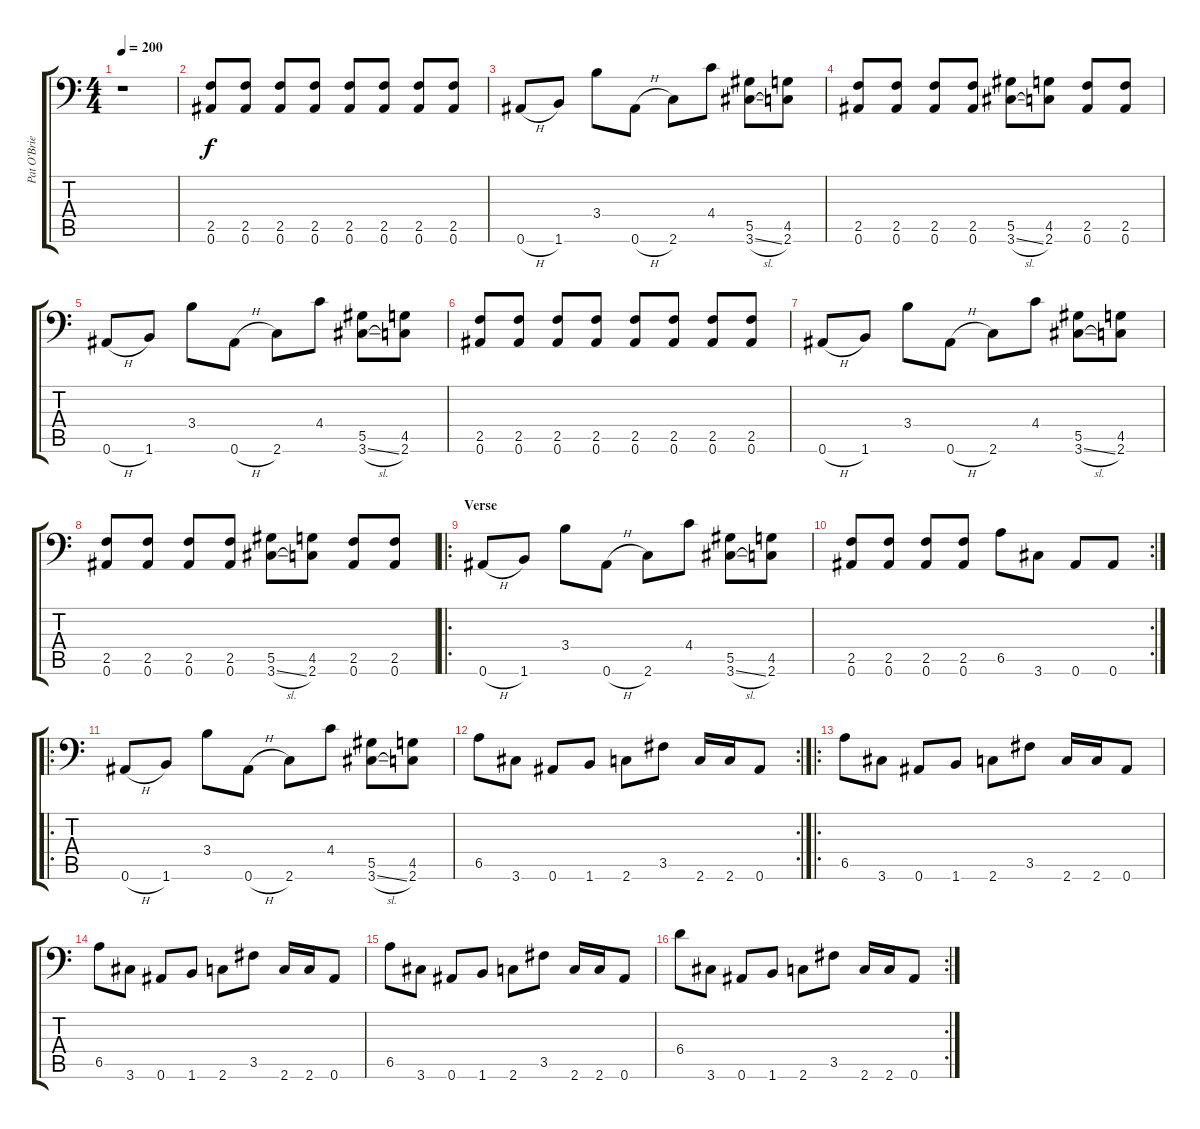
\track ("Pat O'Brien" "Pat O'Brie") {instrument distortionguitar}
\staff {score tabs}
\tuning (Bb3 F3 Db3 Ab2 Eb2 Bb1) {hide}
\ts (4 4)
\tempo 200
\clef f4
\ks c
r.1{dy f instrument distortionguitar} |
(2.5 0.6).8 (2.5 0.6).8 (2.5 0.6).8 (2.5 0.6).8 (2.5 0.6).8 (2.5 0.6).8 (2.5 0.6).8 (2.5 0.6).8 |
0.6{h}.8 1.6.8 3.4.8 0.6{h}.8 2.6.8 4.4.8 (5.5 3.6{sl}).8 (4.5 2.6).8 |
(2.5 0.6).8 (2.5 0.6).8 (2.5 0.6).8 (2.5 0.6).8 (5.5 3.6{sl}).8 (4.5 2.6).8 (2.5 0.6).8 (2.5 0.6).8 |
0.6{h}.8 1.6.8 3.4.8 0.6{h}.8 2.6.8 4.4.8 (5.5 3.6{sl}).8 (4.5 2.6).8 |
(2.5 0.6).8 (2.5 0.6).8 (2.5 0.6).8 (2.5 0.6).8 (2.5 0.6).8 (2.5 0.6).8 (2.5 0.6).8 (2.5 0.6).8 |
0.6{h}.8 1.6.8 3.4.8 0.6{h}.8 2.6.8 4.4.8 (5.5 3.6{sl}).8 (4.5 2.6).8 |
(2.5 0.6).8 (2.5 0.6).8 (2.5 0.6).8 (2.5 0.6).8 (5.5 3.6{sl}).8 (4.5 2.6).8 (2.5 0.6).8 (2.5 0.6).8 |
\ro
\section ("" "Verse")
0.6{h}.8 1.6.8 3.4.8 0.6{h}.8 2.6.8 4.4.8 (5.5 3.6{sl}).8 (4.5 2.6).8 |
\rc 2
(2.5 0.6).8 (2.5 0.6).8 (2.5 0.6).8 (2.5 0.6).8 6.5.8 3.6.8 0.6.8 0.6.8 |
\ro
0.6{h}.8 1.6.8 3.4.8 0.6{h}.8 2.6.8 4.4.8 (5.5 3.6{sl}).8 (4.5 2.6).8 |
\rc 2
6.5.8 3.6.8 0.6.8 1.6.8 2.6.8 3.5.8 2.6.16 2.6.16 0.6.8 |
\ro
6.5.8 3.6.8 0.6.8 1.6.8 2.6.8 3.5.8 2.6.16 2.6.16 0.6.8 |
6.5.8 3.6.8 0.6.8 1.6.8 2.6.8 3.5.8 2.6.16 2.6.16 0.6.8 |
6.5.8 3.6.8 0.6.8 1.6.8 2.6.8 3.5.8 2.6.16 2.6.16 0.6.8 |
\rc 2
6.4.8 3.6.8 0.6.8 1.6.8 2.6.8 3.5.8 2.6.16 2.6.16 0.6.8
